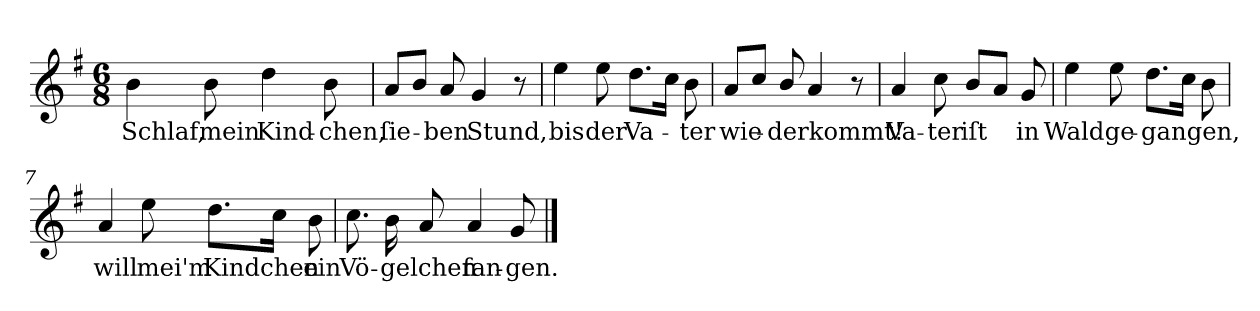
**kern	**text
*part1	*part1
*staff1	*staff1
*k[f#]	*
*G:	*
*M6/8	*
=1	=1
4b	Schlaf,
8b	mein
4dd	Kind-
8b	-chen,
=2	=2
8aL	ſie-
8bJ	.
8a	-ben
4g	Stund,
8r	.
=3	=3
4ee	bis
8ee	der
8.ddL	Va-
16ccJk	.
8b	-ter
=4	=4
8a/L	wie-
8ccJ	.
8b/	-derkommt!
4a	.
8r	.
=5	=5
4a	Va-
8cc	-ter
8bL	iſt
8aJ	.
8g	in
=6	=6
4ee	Wald
8ee	ge-
8.ddL	-gangen,
16ccJk	.
8b	.
=7	=7
4a	will
8ee	mei'm
8.ddL	Kindchen
16ccJk	.
8b	ein
=8	=8
8.cc	Vö-
16b	-gelchen
8a	.
4a	fan-
8g	-gen.
==	==
*-	*-
